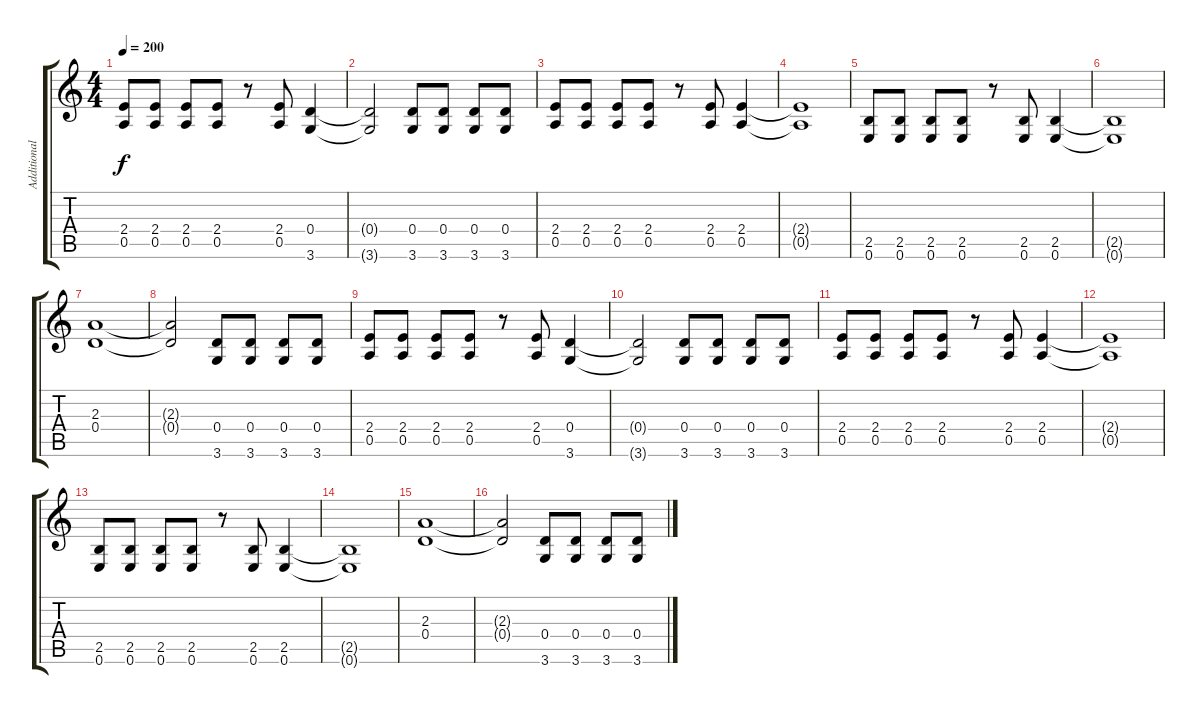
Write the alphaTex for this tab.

\track ("Additional Guitar2" "Additional") {instrument overdrivenguitar}
\staff {score tabs}
\tuning (E4 B3 G3 D3 A2 E2) {hide}
\ts (4 4)
\tempo 200
\clef g2
\ks c
(2.4 0.5).8{dy f} (2.4 0.5).8 (2.4 0.5).8 (2.4 0.5).8 r.8 (2.4 0.5).8 (0.4 3.6).4 |
(0.4{t} 3.6{t}).2 (0.4 3.6).8 (0.4 3.6).8 (0.4 3.6).8 (0.4 3.6).8 |
(2.4 0.5).8 (2.4 0.5).8 (2.4 0.5).8 (2.4 0.5).8 r.8 (2.4 0.5).8 (2.4 0.5).4 |
(2.4{t} 0.5{t}).1 |
(2.5 0.6).8 (2.5 0.6).8 (2.5 0.6).8 (2.5 0.6).8 r.8 (2.5 0.6).8 (2.5 0.6).4 |
(2.5{t} 0.6{t}).1 |
(2.3 0.4).1 |
(2.3{t} 0.4{t}).2 (0.4 3.6).8 (0.4 3.6).8 (0.4 3.6).8 (0.4 3.6).8 |
(2.4 0.5).8 (2.4 0.5).8 (2.4 0.5).8 (2.4 0.5).8 r.8 (2.4 0.5).8 (0.4 3.6).4 |
(0.4{t} 3.6{t}).2 (0.4 3.6).8 (0.4 3.6).8 (0.4 3.6).8 (0.4 3.6).8 |
(2.4 0.5).8 (2.4 0.5).8 (2.4 0.5).8 (2.4 0.5).8 r.8 (2.4 0.5).8 (2.4 0.5).4 |
(2.4{t} 0.5{t}).1 |
(2.5 0.6).8 (2.5 0.6).8 (2.5 0.6).8 (2.5 0.6).8 r.8 (2.5 0.6).8 (2.5 0.6).4 |
(2.5{t} 0.6{t}).1 |
(2.3 0.4).1 |
(2.3{t} 0.4{t}).2 (0.4 3.6).8 (0.4 3.6).8 (0.4 3.6).8 (0.4 3.6).8
